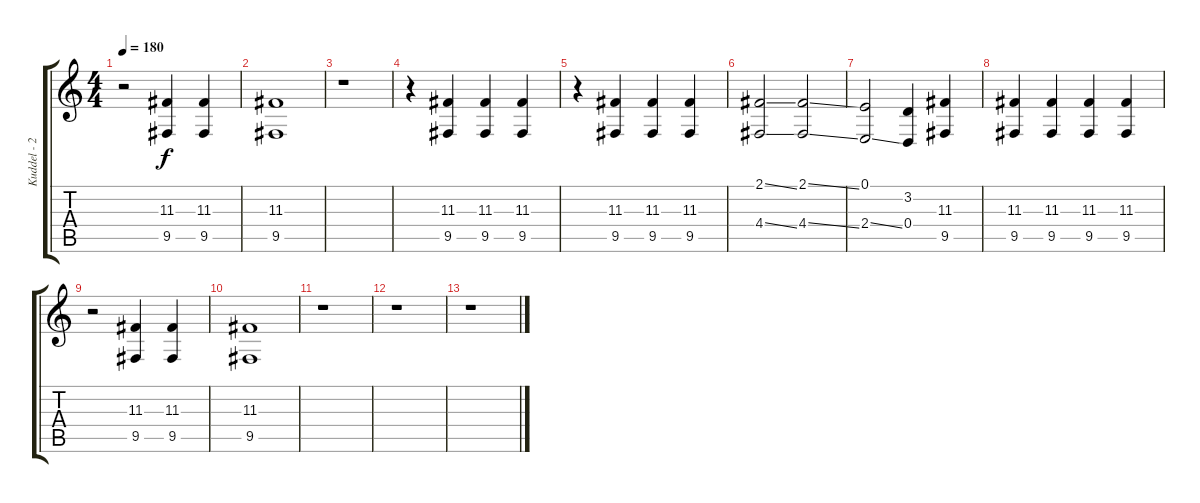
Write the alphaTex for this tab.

\track ("Kuddel - 2. Stimme" "Kuddel - 2") {instrument lead6voice}
\staff {score tabs}
\tuning (E4 B3 G3 D3 A2 E2) {hide}
\ts (4 4)
\tempo 180
\clef g2
\ks c
r.2{dy f} (11.3 9.5).4 (11.3 9.5).4 |
(11.3 9.5).1 |
r.1 |
r.4 (11.3 9.5).4 (11.3 9.5).4 (11.3 9.5).4 |
r.4 (11.3 9.5).4 (11.3 9.5).4 (11.3 9.5).4 |
(2.1{ss} 4.4{ss}).2 (2.1{ss} 4.4{ss}).2 |
(0.1 2.4{ss}).2 (3.2 0.4).4 (11.3 9.5).4 |
(11.3 9.5).4 (11.3 9.5).4 (11.3 9.5).4 (11.3 9.5).4 |
r.2 (11.3 9.5).4 (11.3 9.5).4 |
(11.3 9.5).1 |
r.1 |
r.1 |
r.1
